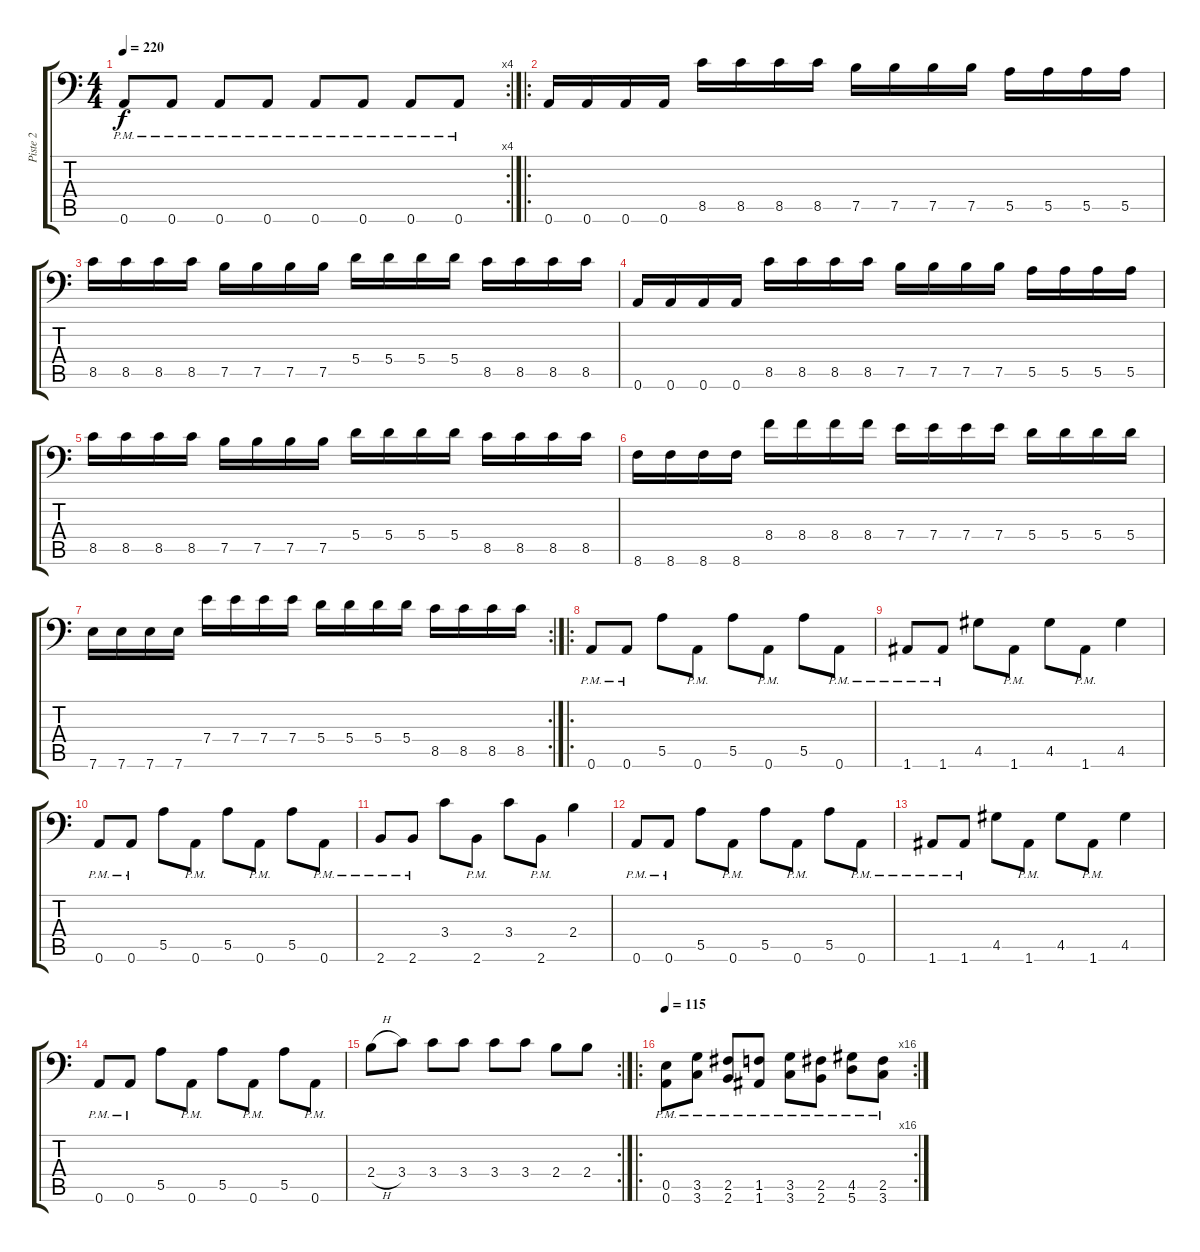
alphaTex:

\track ("Piste 2" "Piste 2") {instrument overdrivenguitar}
\staff {score tabs}
\tuning (B3 Gb3 D3 A2 E2 A1) {hide}
\rc 4
\ts (4 4)
\tempo 220
\clef f4
\ks c
0.6{pm}.8{dy f} 0.6{pm}.8 0.6{pm}.8 0.6{pm}.8 0.6{pm}.8 0.6{pm}.8 0.6{pm}.8 0.6{pm}.8 |
\ro
0.6.16 0.6.16 0.6.16 0.6.16 8.5.16 8.5.16 8.5.16 8.5.16 7.5.16 7.5.16 7.5.16 7.5.16 5.5.16 5.5.16 5.5.16 5.5.16 |
8.5.16 8.5.16 8.5.16 8.5.16 7.5.16 7.5.16 7.5.16 7.5.16 5.4.16 5.4.16 5.4.16 5.4.16 8.5.16 8.5.16 8.5.16 8.5.16 |
0.6.16 0.6.16 0.6.16 0.6.16 8.5.16 8.5.16 8.5.16 8.5.16 7.5.16 7.5.16 7.5.16 7.5.16 5.5.16 5.5.16 5.5.16 5.5.16 |
8.5.16 8.5.16 8.5.16 8.5.16 7.5.16 7.5.16 7.5.16 7.5.16 5.4.16 5.4.16 5.4.16 5.4.16 8.5.16 8.5.16 8.5.16 8.5.16 |
8.6.16 8.6.16 8.6.16 8.6.16 8.4.16 8.4.16 8.4.16 8.4.16 7.4.16 7.4.16 7.4.16 7.4.16 5.4.16 5.4.16 5.4.16 5.4.16 |
\rc 2
7.6.16 7.6.16 7.6.16 7.6.16 7.4.16 7.4.16 7.4.16 7.4.16 5.4.16 5.4.16 5.4.16 5.4.16 8.5.16 8.5.16 8.5.16 8.5.16 |
\ro
0.6{pm}.8 0.6{pm}.8 5.5.8 0.6{pm}.8 5.5.8 0.6{pm}.8 5.5.8 0.6{pm}.8 |
1.6{pm}.8 1.6{pm}.8 4.5.8 1.6{pm}.8 4.5.8 1.6{pm}.8 4.5.4 |
0.6{pm}.8 0.6{pm}.8 5.5.8 0.6{pm}.8 5.5.8 0.6{pm}.8 5.5.8 0.6{pm}.8 |
2.6{pm}.8 2.6{pm}.8 3.4.8 2.6{pm}.8 3.4.8 2.6{pm}.8 2.4.4 |
0.6{pm}.8 0.6{pm}.8 5.5.8 0.6{pm}.8 5.5.8 0.6{pm}.8 5.5.8 0.6{pm}.8 |
1.6{pm}.8 1.6{pm}.8 4.5.8 1.6{pm}.8 4.5.8 1.6{pm}.8 4.5.4 |
0.6{pm}.8 0.6{pm}.8 5.5.8 0.6{pm}.8 5.5.8 0.6{pm}.8 5.5.8 0.6{pm}.8 |
\rc 2
2.4{h}.8 3.4.8 3.4.8 3.4.8 3.4.8 3.4.8 2.4.8 2.4.8 |
\ro
\rc 16
\tempo 115
(0.5{pm} 0.6{pm}).8 (3.5{pm} 3.6{pm}).8 (2.5{pm} 2.6{pm}).8 (1.5{pm} 1.6{pm}).8 (3.5{pm} 3.6{pm}).8 (2.5{pm} 2.6{pm}).8 (4.5{pm} 5.6{pm}).8 (2.5{pm} 3.6{pm}).8
